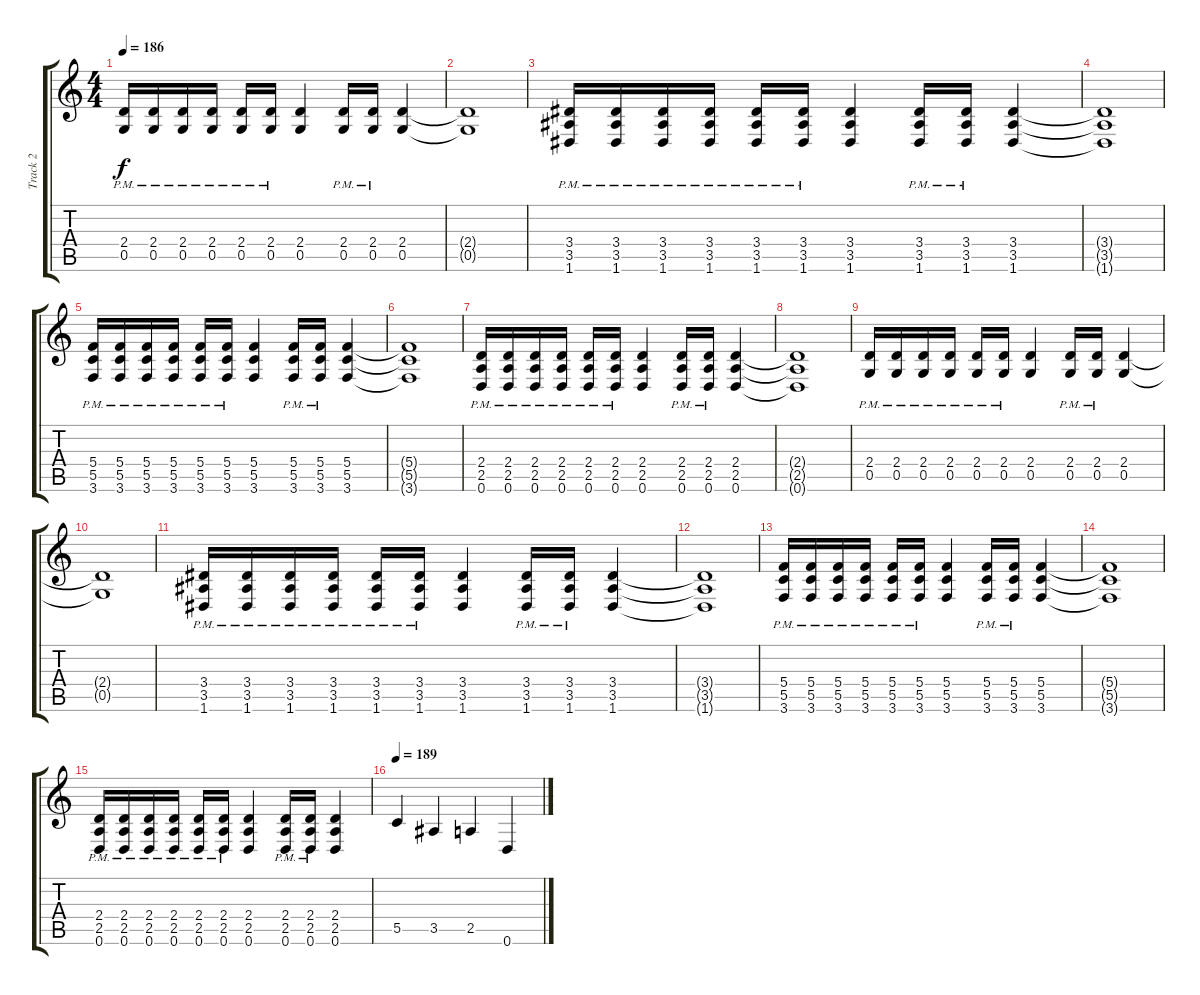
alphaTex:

\track ("Track 2" "Track 2") {instrument distortionguitar}
\staff {score tabs}
\tuning (D4 A3 F3 C3 G2 D2) {hide}
\ts (4 4)
\tempo 186
\clef g2
\ks c
(2.4{pm} 0.5{pm}).16{dy f} (2.4{pm} 0.5{pm}).16 (2.4{pm} 0.5{pm}).16 (2.4{pm} 0.5{pm}).16 (2.4{pm} 0.5{pm}).16 (2.4{pm} 0.5{pm}).16 (2.4 0.5).4 (2.4{pm} 0.5{pm}).16 (2.4{pm} 0.5{pm}).16 (2.4 0.5).4 |
(2.4{t} 0.5{t}).1 |
(3.4{pm} 3.5{pm} 1.6{pm}).16 (3.4{pm} 3.5{pm} 1.6{pm}).16 (3.4{pm} 3.5{pm} 1.6{pm}).16 (3.4{pm} 3.5{pm} 1.6{pm}).16 (3.4{pm} 3.5{pm} 1.6{pm}).16 (3.4{pm} 3.5{pm} 1.6{pm}).16 (3.4 3.5 1.6).4 (3.4{pm} 3.5{pm} 1.6{pm}).16 (3.4{pm} 3.5{pm} 1.6{pm}).16 (3.4 3.5 1.6).4 |
(3.4{t} 3.5{t} 1.6{t}).1 |
(5.4{pm} 5.5{pm} 3.6{pm}).16 (5.4{pm} 5.5{pm} 3.6{pm}).16 (5.4{pm} 5.5{pm} 3.6{pm}).16 (5.4{pm} 5.5{pm} 3.6{pm}).16 (5.4{pm} 5.5{pm} 3.6{pm}).16 (5.4{pm} 5.5{pm} 3.6{pm}).16 (5.4 5.5 3.6).4 (5.4{pm} 5.5{pm} 3.6{pm}).16 (5.4{pm} 5.5{pm} 3.6{pm}).16 (5.4 5.5 3.6).4 |
(5.4{t} 5.5{t} 3.6{t}).1 |
(2.4{pm} 2.5{pm} 0.6{pm}).16 (2.4{pm} 2.5{pm} 0.6{pm}).16 (2.4{pm} 2.5{pm} 0.6{pm}).16 (2.4{pm} 2.5{pm} 0.6{pm}).16 (2.4{pm} 2.5{pm} 0.6{pm}).16 (2.4{pm} 2.5{pm} 0.6{pm}).16 (2.4 2.5 0.6).4 (2.4{pm} 2.5{pm} 0.6{pm}).16 (2.4{pm} 2.5{pm} 0.6{pm}).16 (2.4 2.5 0.6).4 |
(2.4{t} 2.5{t} 0.6{t}).1 |
(2.4{pm} 0.5{pm}).16 (2.4{pm} 0.5{pm}).16 (2.4{pm} 0.5{pm}).16 (2.4{pm} 0.5{pm}).16 (2.4{pm} 0.5{pm}).16 (2.4{pm} 0.5{pm}).16 (2.4 0.5).4 (2.4{pm} 0.5{pm}).16 (2.4{pm} 0.5{pm}).16 (2.4 0.5).4 |
(2.4{t} 0.5{t}).1 |
(3.4{pm} 3.5{pm} 1.6{pm}).16 (3.4{pm} 3.5{pm} 1.6{pm}).16 (3.4{pm} 3.5{pm} 1.6{pm}).16 (3.4{pm} 3.5{pm} 1.6{pm}).16 (3.4{pm} 3.5{pm} 1.6{pm}).16 (3.4{pm} 3.5{pm} 1.6{pm}).16 (3.4 3.5 1.6).4 (3.4{pm} 3.5{pm} 1.6{pm}).16 (3.4{pm} 3.5{pm} 1.6{pm}).16 (3.4 3.5 1.6).4 |
(3.4{t} 3.5{t} 1.6{t}).1 |
(5.4{pm} 5.5{pm} 3.6{pm}).16 (5.4{pm} 5.5{pm} 3.6{pm}).16 (5.4{pm} 5.5{pm} 3.6{pm}).16 (5.4{pm} 5.5{pm} 3.6{pm}).16 (5.4{pm} 5.5{pm} 3.6{pm}).16 (5.4{pm} 5.5{pm} 3.6{pm}).16 (5.4 5.5 3.6).4 (5.4{pm} 5.5{pm} 3.6{pm}).16 (5.4{pm} 5.5{pm} 3.6{pm}).16 (5.4 5.5 3.6).4 |
(5.4{t} 5.5{t} 3.6{t}).1 |
(2.4{pm} 2.5{pm} 0.6{pm}).16 (2.4{pm} 2.5{pm} 0.6{pm}).16 (2.4{pm} 2.5{pm} 0.6{pm}).16 (2.4{pm} 2.5{pm} 0.6{pm}).16 (2.4{pm} 2.5{pm} 0.6{pm}).16 (2.4{pm} 2.5{pm} 0.6{pm}).16 (2.4 2.5 0.6).4 (2.4{pm} 2.5{pm} 0.6{pm}).16 (2.4{pm} 2.5{pm} 0.6{pm}).16 (2.4 2.5 0.6).4 |
\tempo 189
5.5.4 3.5.4 2.5.4 0.6.4
